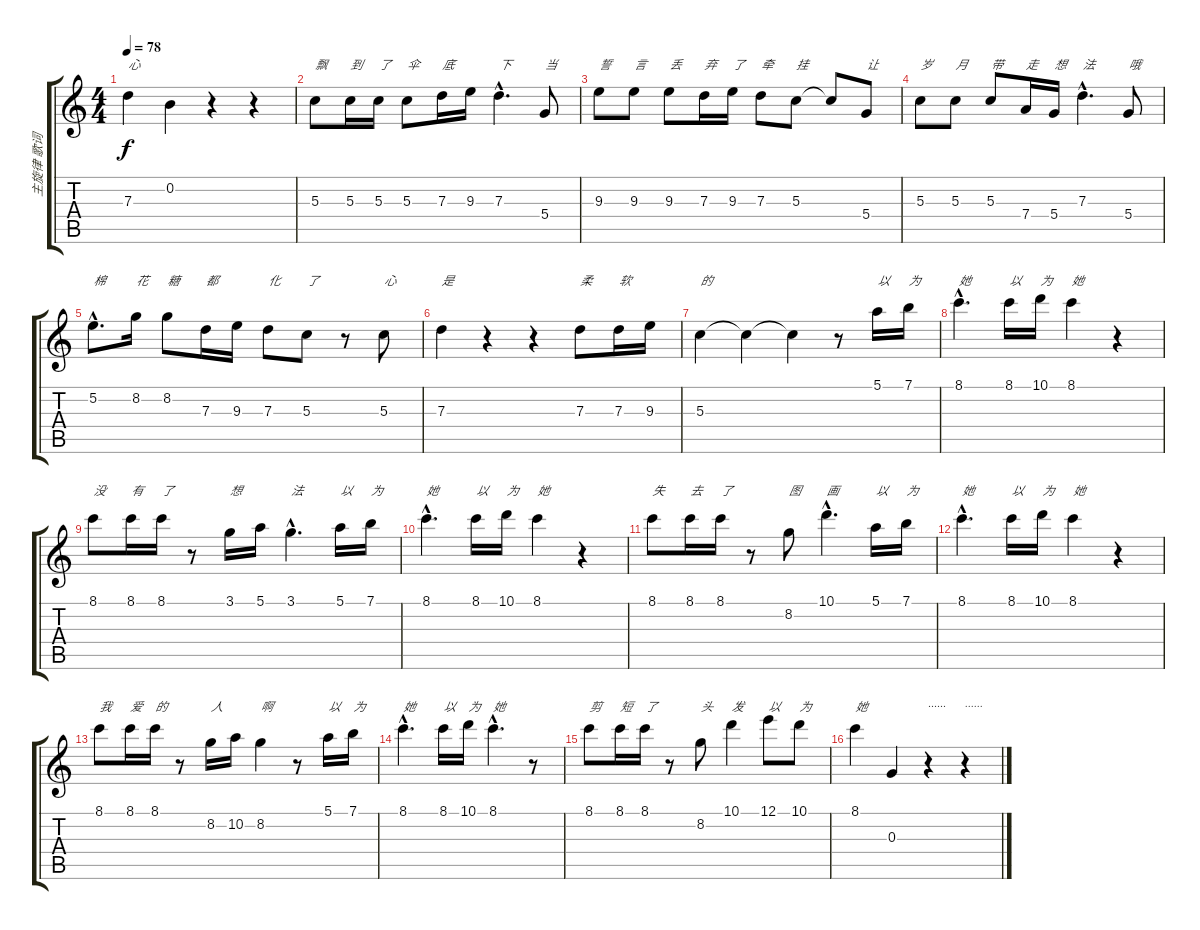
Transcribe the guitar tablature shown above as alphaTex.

\track ("主旋律 歌词" "主旋律 歌词") {instrument acousticguitarnylon}
\staff {score tabs}
\tuning (E4 B3 G3 D3 A2 E2) {hide}
\ts (4 4)
\tempo 78
\clef g2
\ks c
7.3.4{txt "心" dy f} 0.2.4 r.4 r.4 |
5.3.8{txt "飘"} 5.3.16{txt "到"} 5.3.16{txt "了"} 5.3.8{txt "伞"} 7.3.16{txt "底"} 9.3.16 7.3{hac}.4{d txt "下"} 5.4.8{txt "当"} |
9.3.8{txt "誓"} 9.3.8{txt "言"} 9.3.8{txt "丢"} 7.3.16{txt "弃"} 9.3.16{txt "了"} 7.3.8{txt "牵"} 5.3.8{txt "挂"} 5.3{t}.8 5.4.8{txt "让"} |
5.3.8{txt "岁"} 5.3.8{txt "月"} 5.3.8{txt "带"} 7.4.16{txt "走"} 5.4.16{txt "想"} 7.3{hac}.4{d txt "法"} 5.4.8{txt "哦"} |
5.2{hac}.8{d txt "棉"} 8.2.16{txt "花"} 8.2.8{txt "糖"} 7.3.16{txt "都"} 9.3.16 7.3.8{txt "化"} 5.3.8{txt "了"} r.8 5.3.8{txt "心"} |
7.3.4{txt "是"} r.4 r.4 7.3.8{txt "柔"} 7.3.16{txt "软"} 9.3.16 |
5.3.4{txt "的"} 5.3{t}.4 5.3{t}.4 r.8 5.1.16{txt "以"} 7.1.16{txt "为"} |
8.1{hac}.4{d txt "她"} 8.1.16{txt "以"} 10.1.16{txt "为"} 8.1.4{txt "她"} r.4 |
8.1.8{txt "没"} 8.1.16{txt "有"} 8.1.16{txt "了"} r.8 3.1.16{txt "想"} 5.1.16 3.1{hac}.4{d txt "法"} 5.1.16{txt "以"} 7.1.16{txt "为"} |
8.1{hac}.4{d txt "她"} 8.1.16{txt "以"} 10.1.16{txt "为"} 8.1.4{txt "她"} r.4 |
8.1.8{txt "失"} 8.1.16{txt "去"} 8.1.16{txt "了"} r.8 8.2.8{txt "图"} 10.1{hac}.4{d txt "画"} 5.1.16{txt "以"} 7.1.16{txt "为"} |
8.1{hac}.4{d txt "她"} 8.1.16{txt "以 "} 10.1.16{txt "为"} 8.1.4{txt "她"} r.4 |
8.1.8{txt "我"} 8.1.16{txt "爱"} 8.1.16{txt "的"} r.8 8.2.16{txt "人"} 10.2.16 8.2.4{txt "啊"} r.8 5.1.16{txt "以"} 7.1.16{txt "为"} |
8.1{hac}.4{d txt "她"} 8.1.16{txt "以"} 10.1.16{txt "为"} 8.1{hac}.4{d txt "她"} r.8 |
8.1.8{txt "剪"} 8.1.16{txt "短"} 8.1.16{txt "了"} r.8 8.2.8{txt "头"} 10.1.4{txt "发"} 12.1.8{txt "以 "} 10.1.8{txt "为"} |
8.1.4{txt "她"} 0.3.4 r.4{txt "......"} r.4{txt "......"}
